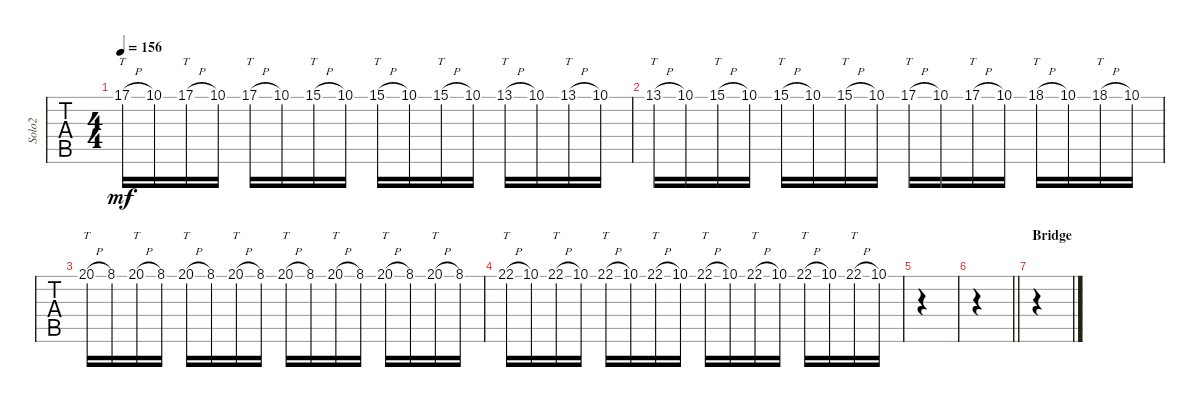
\track ("Solo2" "Solo2") {instrument distortionguitar}
\staff {tabs}
\tuning (Eb4 Bb3 Gb3 Db3 Ab2 Db2) {hide}
\ts (4 4)
\tempo 156
\clef g2
\ks c
17.1{h}.16{tt dy mf} 10.1.16 17.1{h}.16{tt} 10.1.16 17.1{h}.16{tt} 10.1.16 15.1{h}.16{tt} 10.1.16 15.1{h}.16{tt} 10.1.16 15.1{h}.16{tt} 10.1.16 13.1{h}.16{tt} 10.1.16 13.1{h}.16{tt} 10.1.16 |
13.1{h}.16{tt} 10.1.16 15.1{h}.16{tt} 10.1.16 15.1{h}.16{tt} 10.1.16 15.1{h}.16{tt} 10.1.16 17.1{h}.16{tt} 10.1.16 17.1{h}.16{tt} 10.1.16 18.1{h}.16{tt} 10.1.16 18.1{h}.16{tt} 10.1.16 |
20.1{h}.16{tt} 8.1.16 20.1{h}.16{tt} 8.1.16 20.1{h}.16{tt} 8.1.16 20.1{h}.16{tt} 8.1.16 20.1{h}.16{tt} 8.1.16 20.1{h}.16{tt} 8.1.16 20.1{h}.16{tt} 8.1.16 20.1{h}.16{tt} 8.1.16 |
22.1{h}.16{tt} 10.1.16 22.1{h}.16{tt} 10.1.16 22.1{h}.16{tt} 10.1.16 22.1{h}.16{tt} 10.1.16 22.1{h}.16{tt} 10.1.16 22.1{h}.16{tt} 10.1.16 22.1{h}.16{tt} 10.1.16 22.1{h}.16{tt} 10.1.16 |
|
\barLineRight lightlight
|
\section ("" "Bridge")
